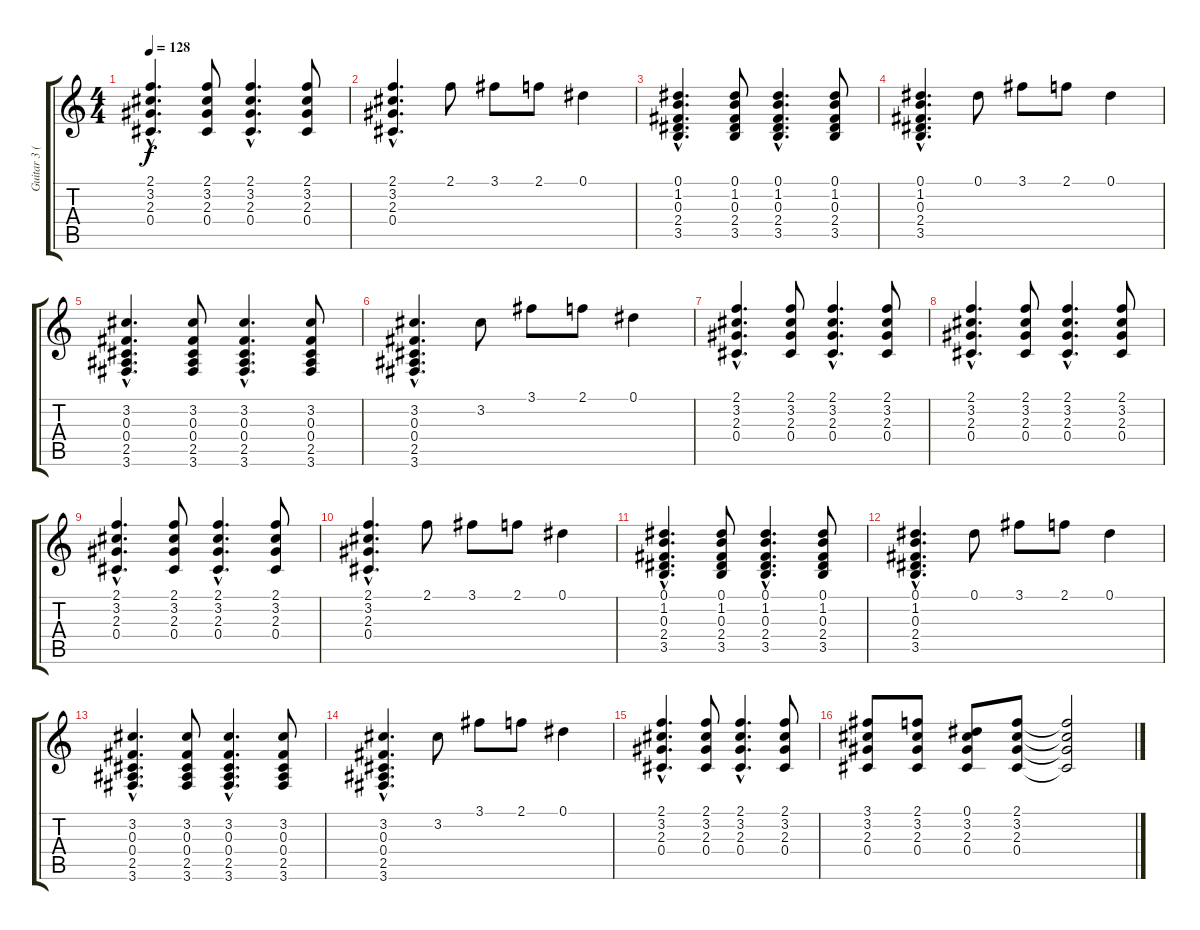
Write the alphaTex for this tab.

\track ("Guitar 3 (Izzy)" "Guitar 3 (") {instrument acousticguitarsteel}
\staff {score tabs}
\tuning (Eb4 Bb3 Gb3 Db3 Ab2 Eb2) {hide}
\ts (4 4)
\tempo 128
\clef g2
\ks c
(2.1{hac} 3.2{hac} 2.3{hac} 0.4{hac}).4{d dy f} (2.1 3.2 2.3 0.4).8 (2.1{hac} 3.2{hac} 2.3{hac} 0.4{hac}).4{d} (2.1 3.2 2.3 0.4).8 |
(2.1{hac} 3.2{hac} 2.3{hac} 0.4{hac}).4{d} 2.1.8 3.1.8 2.1.8 0.1.4 |
(0.1{hac} 1.2{hac} 0.3{hac} 2.4{hac} 3.5{hac}).4{d} (0.1 1.2 0.3 2.4 3.5).8 (0.1{hac} 1.2{hac} 0.3{hac} 2.4{hac} 3.5{hac}).4{d} (0.1 1.2 0.3 2.4 3.5).8 |
(0.1{hac} 1.2{hac} 0.3{hac} 2.4{hac} 3.5{hac}).4{d} 0.1.8 3.1.8 2.1.8 0.1.4 |
(3.2{hac} 0.3{hac} 0.4{hac} 2.5{hac} 3.6{hac}).4{d} (3.2 0.3 0.4 2.5 3.6).8 (3.2{hac} 0.3{hac} 0.4{hac} 2.5{hac} 3.6{hac}).4{d} (3.2 0.3 0.4 2.5 3.6).8 |
(3.2{hac} 0.3{hac} 0.4{hac} 2.5{hac} 3.6{hac}).4{d} 3.2.8 3.1.8 2.1.8 0.1.4 |
(2.1{hac} 3.2{hac} 2.3{hac} 0.4{hac}).4{d} (2.1 3.2 2.3 0.4).8 (2.1{hac} 3.2{hac} 2.3{hac} 0.4{hac}).4{d} (2.1 3.2 2.3 0.4).8 |
(2.1{hac} 3.2{hac} 2.3{hac} 0.4{hac}).4{d} (2.1 3.2 2.3 0.4).8 (2.1{hac} 3.2{hac} 2.3{hac} 0.4{hac}).4{d} (2.1 3.2 2.3 0.4).8 |
(2.1{hac} 3.2{hac} 2.3{hac} 0.4{hac}).4{d} (2.1 3.2 2.3 0.4).8 (2.1{hac} 3.2{hac} 2.3{hac} 0.4{hac}).4{d} (2.1 3.2 2.3 0.4).8 |
(2.1{hac} 3.2{hac} 2.3{hac} 0.4{hac}).4{d} 2.1.8 3.1.8 2.1.8 0.1.4 |
(0.1{hac} 1.2{hac} 0.3{hac} 2.4{hac} 3.5{hac}).4{d} (0.1 1.2 0.3 2.4 3.5).8 (0.1{hac} 1.2{hac} 0.3{hac} 2.4{hac} 3.5{hac}).4{d} (0.1 1.2 0.3 2.4 3.5).8 |
(0.1{hac} 1.2{hac} 0.3{hac} 2.4{hac} 3.5{hac}).4{d} 0.1.8 3.1.8 2.1.8 0.1.4 |
(3.2{hac} 0.3{hac} 0.4{hac} 2.5{hac} 3.6{hac}).4{d} (3.2 0.3 0.4 2.5 3.6).8 (3.2{hac} 0.3{hac} 0.4{hac} 2.5{hac} 3.6{hac}).4{d} (3.2 0.3 0.4 2.5 3.6).8 |
(3.2{hac} 0.3{hac} 0.4{hac} 2.5{hac} 3.6{hac}).4{d} 3.2.8 3.1.8 2.1.8 0.1.4 |
(2.1{hac} 3.2{hac} 2.3{hac} 0.4{hac}).4{d} (2.1 3.2 2.3 0.4).8 (2.1{hac} 3.2{hac} 2.3{hac} 0.4{hac}).4{d} (2.1 3.2 2.3 0.4).8 |
(3.1 3.2 2.3 0.4).8 (2.1 3.2 2.3 0.4).8 (0.1 3.2 2.3 0.4).8 (2.1 3.2 2.3 0.4).8 (2.1{t} 3.2{t} 2.3{t} 0.4{t}).2
